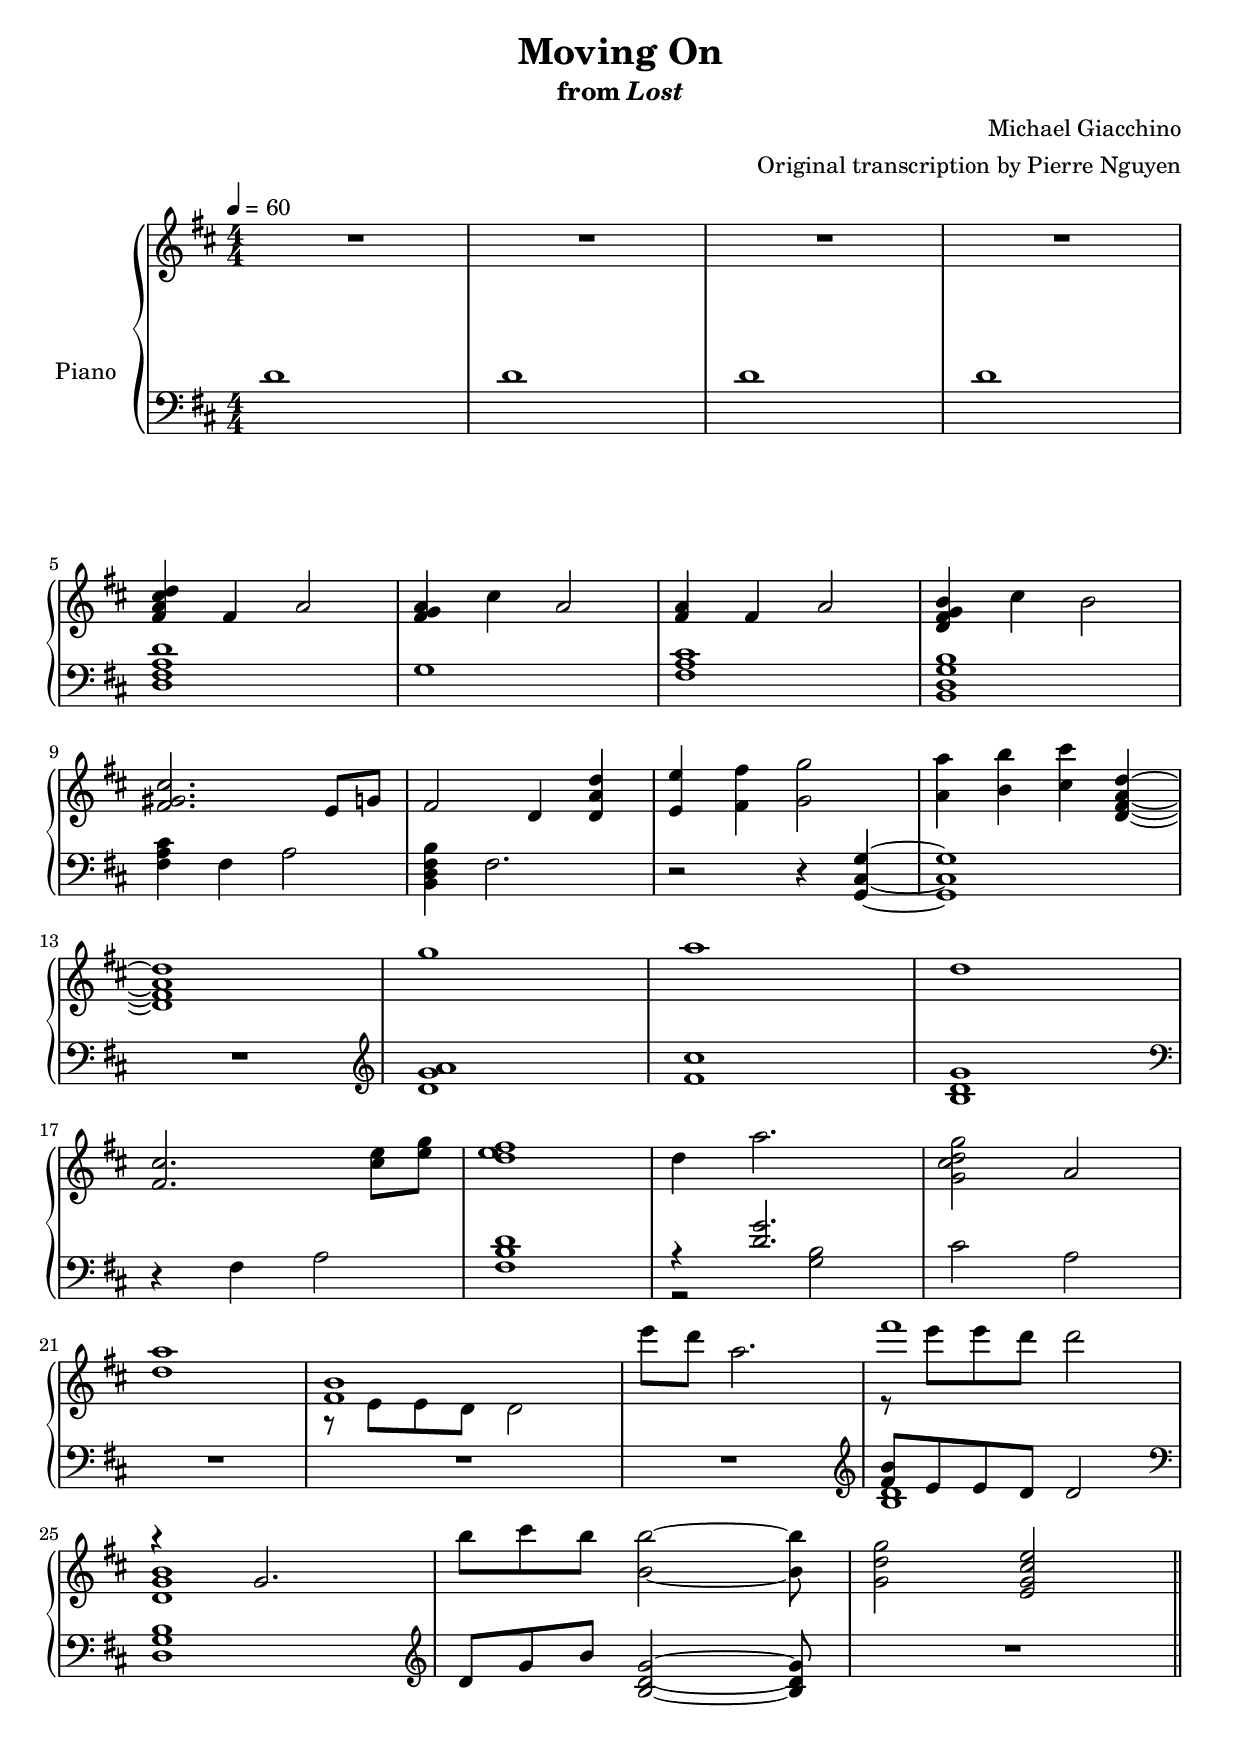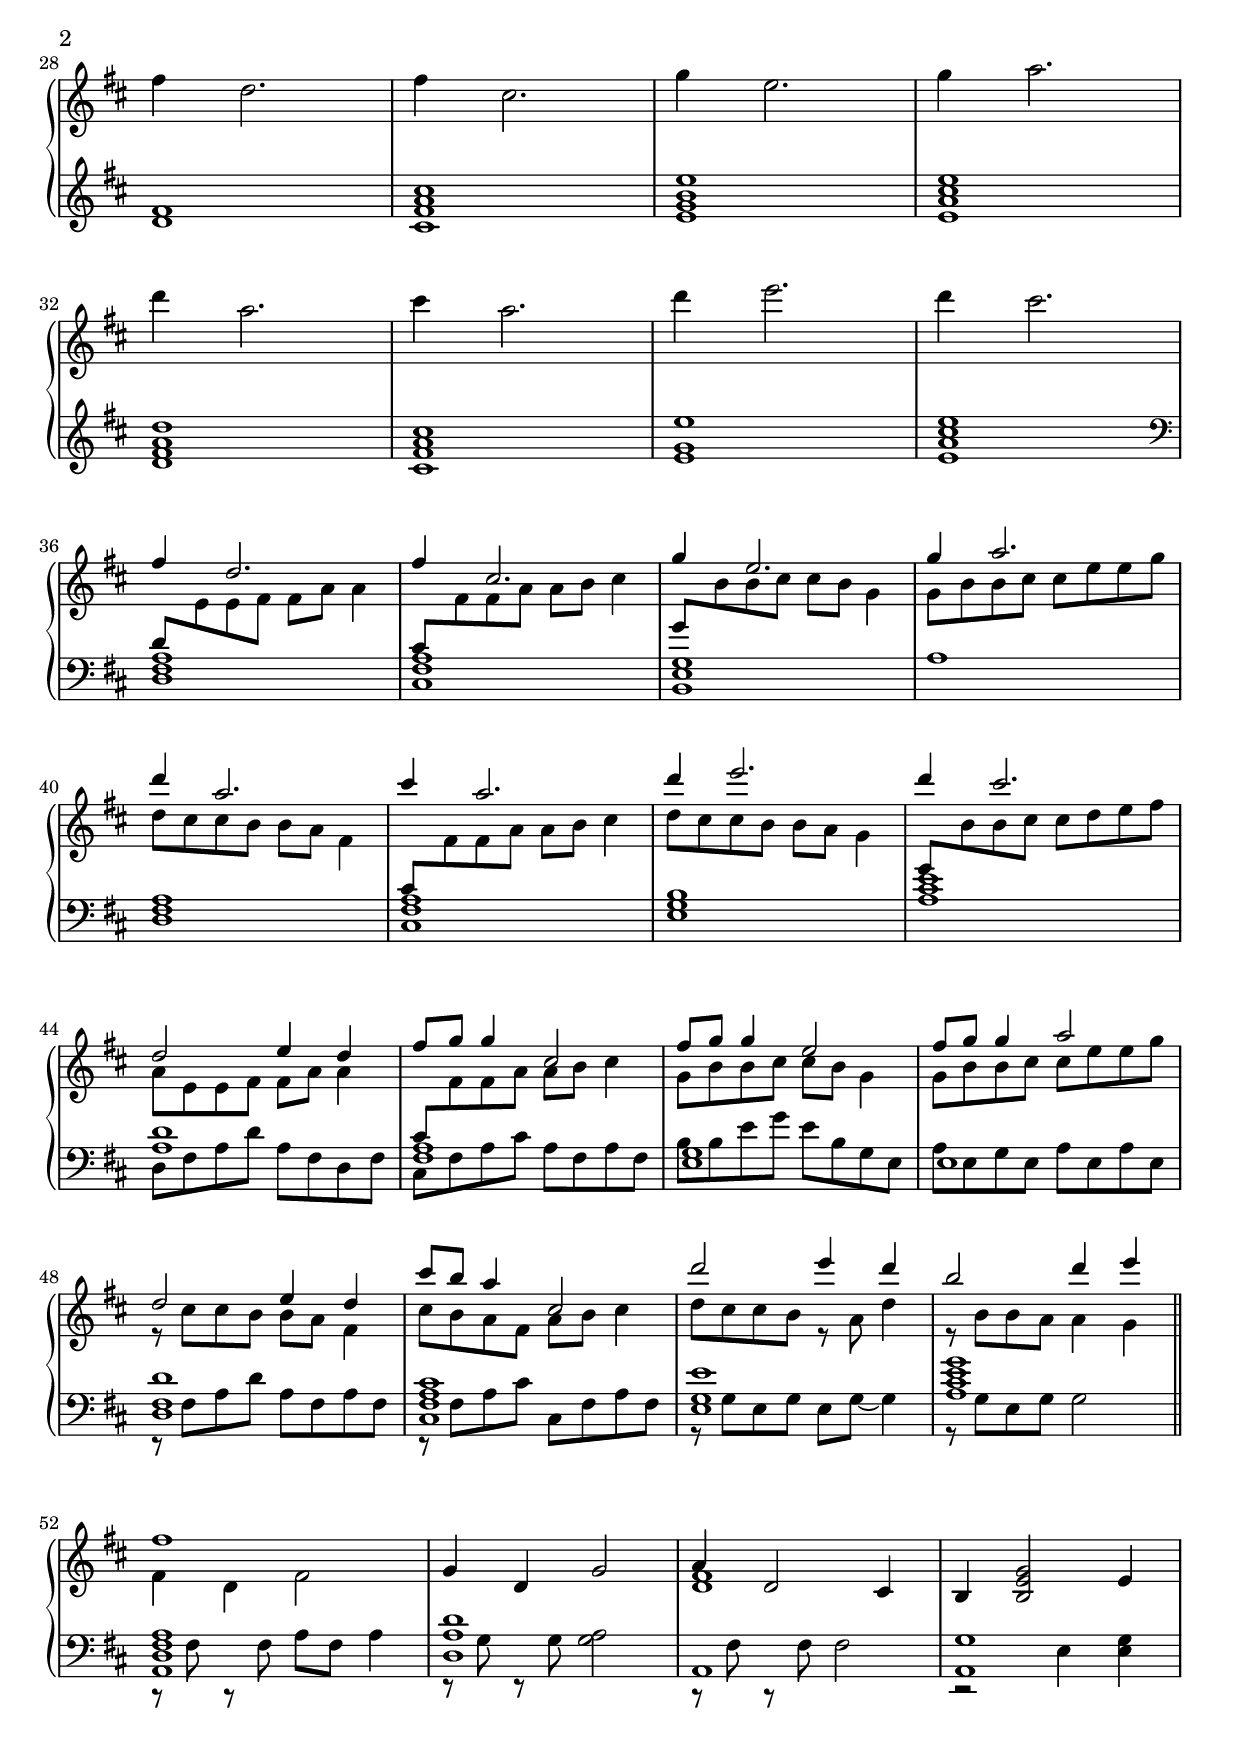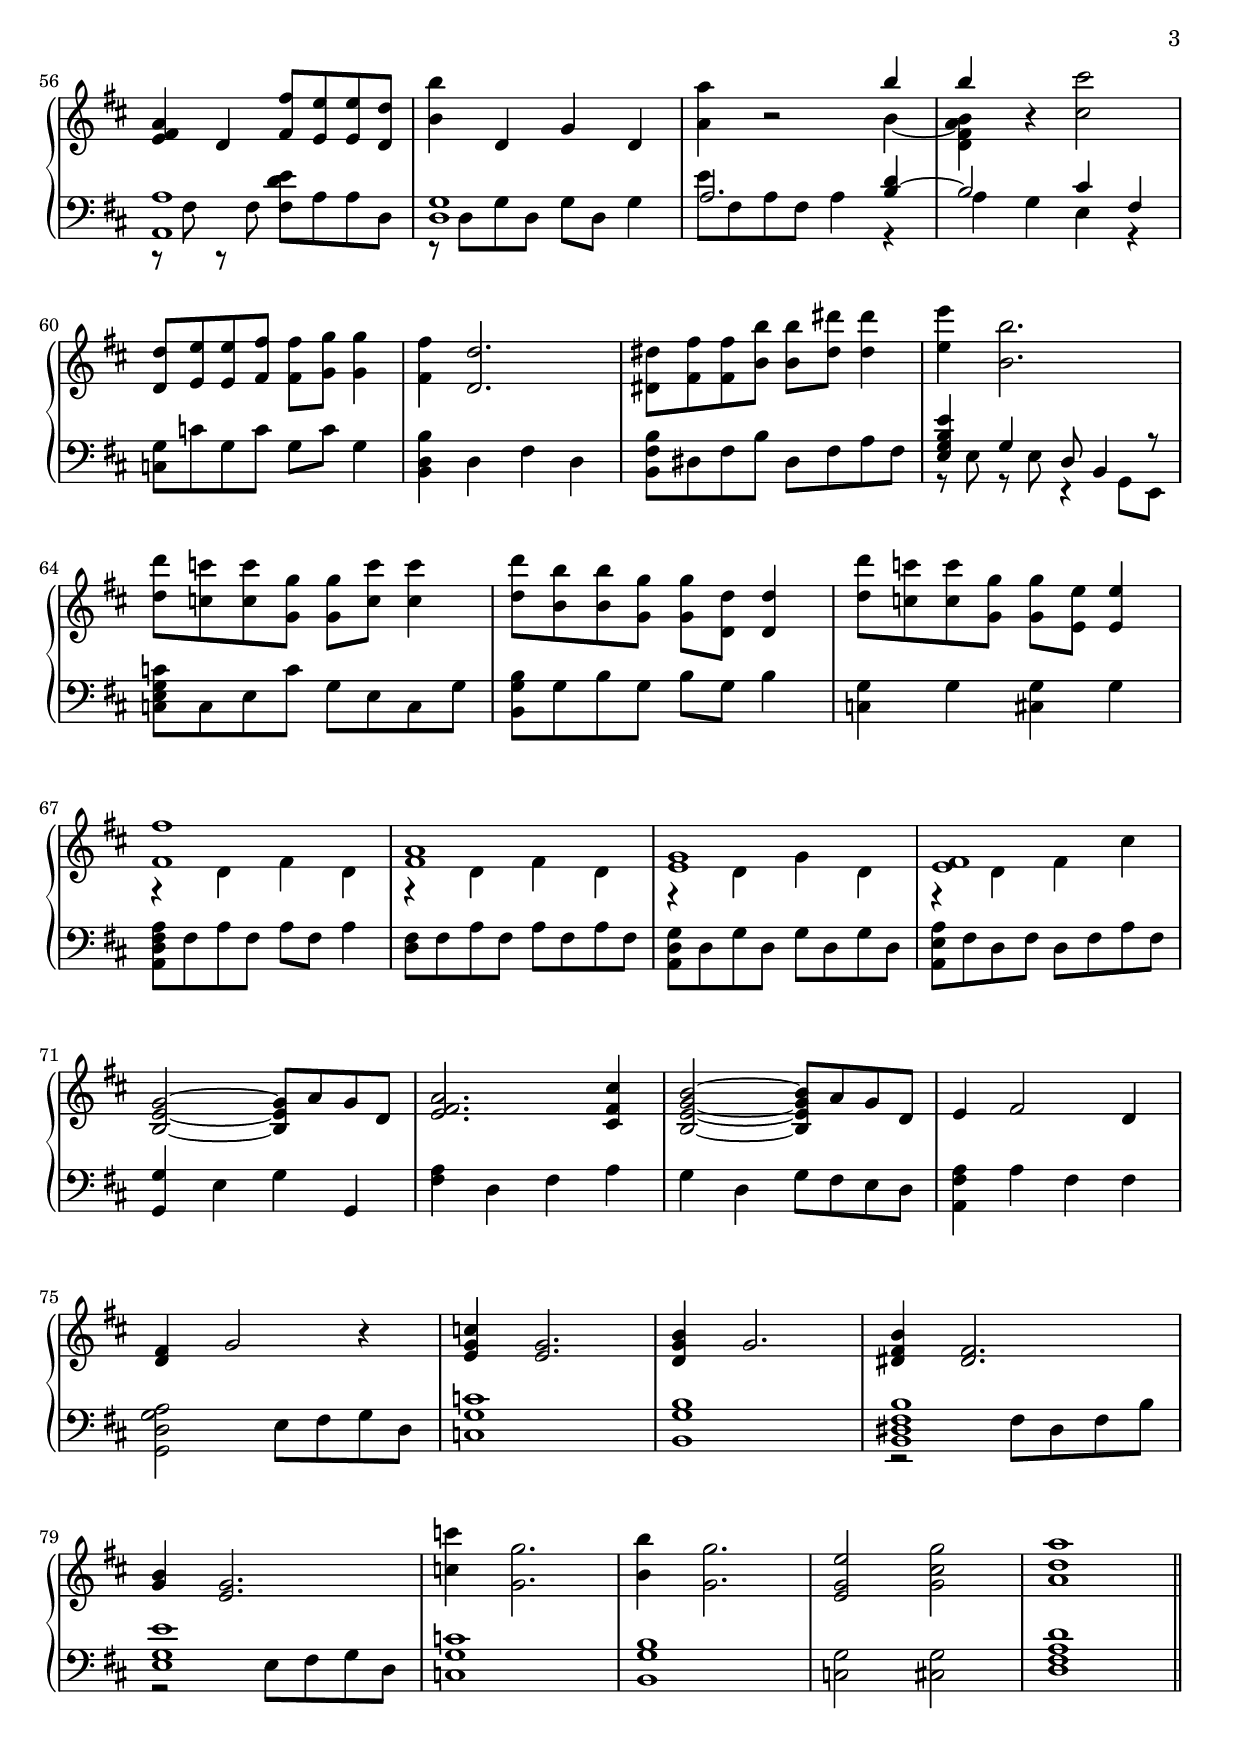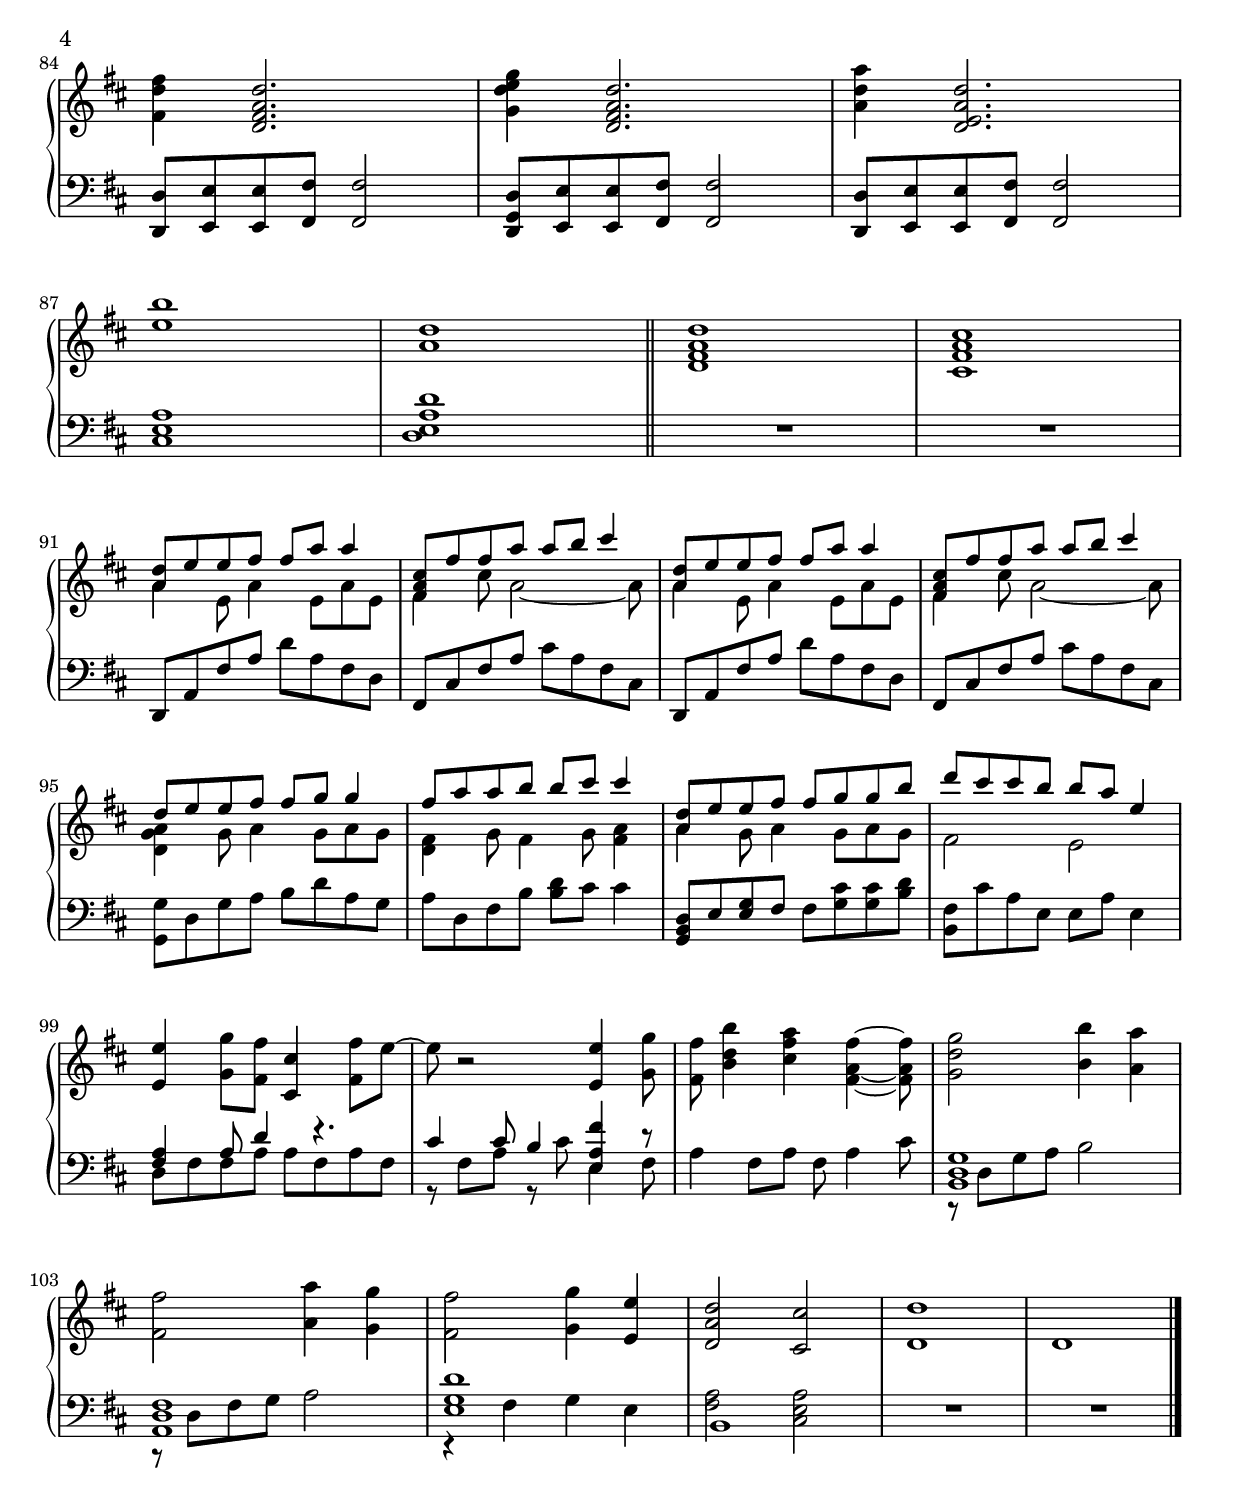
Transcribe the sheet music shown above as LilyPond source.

\version "2.12.2"

\header {
  title = "Moving On"
  subtitle = \markup { "from" \italic "Lost" }
  composer = "Michael Giacchino"
  arranger = "Original transcription by Pierre Nguyen"
}

global = {
  \tempo 4 = 60
  \key d \major
  \time 4/4
  \numericTimeSignature
  s1*27
  \bar "||"
  s1*24
  \bar "||"
  s1*32
  \bar "||"
  s1*5
  \bar "||"
  s1*19
  \bar "|."
}

upper = \relative c' {
  \clef treble
  R1*4
  \break

  <fis a cis d>4 fis a2
  <fis g a>4 cis' a2
  <fis a>4 fis a2
  <d, fis g b>4 cis' b2
  \break

  <fis gis cis>2. e8 g
  fis2 d4 <d a' d>
  <e e'> <fis fis'> <g g'>2
  <a a'>4 <b b'> <cis cis'> <d, fis a d>~
  \break

  <d fis a d>1
  g'
  a
  d,
  \break

  <fis, cis'>2. <cis' e>8 <e g>
  <d e fis>1
  d4 a'2.
  <g, cis d g>2 a
  \break

  <d a'>1
  <<
    { <fis, b> }
  \\
    { r8 e e d d2 }
  >>
  e''8 d a2.
  <<
    { fis'1 }
  \\
    { r8 e e d d2 }
  >>
  \break

  <<
    { r4 g,,2. }
  \\
    { <d g b>1 }
  >>
  b''8 cis b <b, b'>2~ <b b'>8
  <g d' g>2 <e g cis e>
  \break

  fis'4 d2.
  fis4 cis2.
  g'4 e2.
  g4 a2.
  \break

  d4 a2.
  cis4 a2.
  d4 e2.
  d4 cis2.
  \break

  <<
    {
      fis,4 d2.
      fis4 cis2.
      g'4 e2.
      g4 a2.
      \break

      d4 a2.
      cis4 a2.
      d4 e2.
      d4 cis2.
      \break

      d,2 e4 d
      fis8 g g4 cis,2
      fis8 g g4 e2
      fis8 g g4 a2
      \break

      d,2 e4 d
      cis'8 b a4 cis,2
      d'2 e4 d
      b2 d4 e
      \break

      fis,1
    }
  \\
    {
      \change Staff = "Staff_pfLower"
      \stemUp
      d,8
      \change Staff = "Staff_pfUpper"
      \stemDown
      e e fis fis a a4
      \change Staff = "Staff_pfLower"
      \stemUp
      cis,8
      \change Staff = "Staff_pfUpper"
      \stemDown
      fis fis a a b cis4
      \change Staff = "Staff_pfLower"
      \stemUp
      g8
      \change Staff = "Staff_pfUpper"
      \stemDown
      b b cis cis b g4
      g8 b b cis cis e e g

      d cis cis b b a fis4
      \change Staff = "Staff_pfLower"
      \stemUp
      cis8
      \change Staff = "Staff_pfUpper"
      \stemDown
      fis fis a a b cis4
      d8 cis cis b b a g4
      \change Staff = "Staff_pfLower"
      \stemUp
      g8
      \change Staff = "Staff_pfUpper"
      \stemDown
      b b cis cis d e fis

      a,8 e e fis fis a a4
      \change Staff = "Staff_pfLower"
      \stemUp
      cis,8
      \change Staff = "Staff_pfUpper"
      \stemDown
      fis fis a a b cis4
      g8 b b cis cis b g4
      g8 b b cis cis e e g

      r8 cis, cis b b a fis4
      cis'8 b a fis a b cis4
      d8 cis cis b r8 a d4
      r8 b b a a4 g

      fis d fis2
    }
  >>

  g4 d g2
  <<
    { a4 d,2 cis4 }
  \\
    { <d fis>1 }
  >>
  b4 <b e g>2 e4
  \break

  <e fis a>4 d <fis fis'>8 <e e'> <e e'> <d d'>
  <b' b'>4 d, g d
  <a' a'> r2
  <<
    {
      b'4 b4
    }
  \\
    {
      b,4~
      <d, fis a b>
    }
  >>
  r4 <cis' cis'>2
  \break

  <d, d'>8 <e e'> <e e'> <fis fis'> <fis fis'> <g g'> <g g'>4
  <fis fis'> <d d'>2.
  <dis dis'>8 <fis fis'> <fis fis'> <b b'> <b b'> <dis dis'> <dis dis'>4
  <e e'> <b b'>2.
  \break

  <d d'>8 <c c'> <c c'> <g g'> <g g'> <c c'> <c c'>4
  <d d'>8 <b b'> <b b'> <g g'> <g g'> <d d'> <d d'>4
  <d' d'>8 <c c'> <c c'> <g g'> <g g'> <e e'> <e e'>4
  \break

  <<
    {
      <fis fis'>1
      <fis a>
      <e g>
      <e fis>
    }
  \\
    {
      r4 d fis d
      r4 d fis d
      r4 d g d
      r4 d fis cis'
    }
  >>
  \break

  <b, e g>2~ <b e g>8 a' g d
  <e fis a>2. <cis fis cis'>4
  <b e g b>2~ <b e g b>8 a' g d
  e4 fis2 d4
  \break

  <d fis> g2 r4
  <e g c>4 <e g>2.
  <d g b>4 g2.
  <dis fis b>4 <dis fis>2.
  \break

  <g b>4 <e g>2.
  <c' c'>4 <g g'>2.
  <b b'>4 <g g'>2.
  <e g e'>2 <g cis g'>
  <a d a'>1
  \break

  <fis d' fis>4 <d fis a d>2.
  <g d' e g>4 <d fis a d>2.
  <a' d a'>4 <d, e a d>2.
  \break

  <e' b'>1
  <a, d>
  <d, fis a d>
  <cis fis a cis>
  \break

  <<
    {
      <a' d>8 e' e fis fis a a4
      <fis, a cis>8 fis' fis a a b cis4
      <a, d>8 e' e fis fis a a4
      <fis, a cis>8 fis' fis a a b cis4
      \break

      d,8 e e fis fis g g4
      fis8 a a b b cis cis4
      <a, d>8 e' e fis fis g g b
      d cis cis b b a e4
      \break
    }
  \\
    {
      a,4 e8 a4 e8 a e
      fis4 cis'8 a2~ a8
      a4 e8 a4 e8 a e
      fis4 cis'8 a2~ a8
      <d, g a>4 g8 a4 g8 a g
      <d fis>4 g8 fis4 g8 <fis a>4
      a4 g8 a4 g8 a g
      fis2 e
    }
  >>

  <e e'>4 <g g'>8 <fis fis'> <cis cis'>4 <fis fis'>8 e'~
  e8 r2 <e, e'>4 <g g'>8
  <fis fis'> <b d b'>4 <cis fis a> <fis, a fis'>~ <fis a fis'>8

  <g d' g>2 <b b'>4 <a a'>
  \break
  <fis fis'>2 <a a'>4 <g g'>
  <fis fis'>2 <g g'>4 <e e'>
  <d a' d>2 <cis cis'>
  <d d'>1
  d
}

lower = \relative c' {
  \clef bass
  d1
  d
  d
  d

  <d, fis a d>
  g1
  <fis a cis>
  <b, d g b>

  <fis' a cis>4 fis a2
  <b, d fis b>4 fis'2.
  r2 r4 <g, cis g'>~
  <g cis g'>1

  R1
  \clef treble
  <d'' g a>
  <fis cis'>
  <b, d g>
  \clef bass

  r4 fis a2
  <fis b d>1
  <<
    { r4 <d' g>2. }
  \\
    { r2 <g, b>2 }
  >>
  cis a

  R1*3
  \clef treble
  <<
    { <fis' b>8 e e d d2 }
  \\
    { <b d>1 }
  >>

  \clef bass
  <d, g b>1
  \clef treble
  d'8 g b <b, d g>2~ <b d g>8
  R1

  <d fis>1
  <cis fis a cis>
  <e g b e>
  <e a cis e>

  <d fis a d>
  <cis fis a cis>
  <e g e'>
  <e a cis e>
  \clef bass

  <d, fis a>
  <cis fis a>
  <b e g>
  a'

  <d, fis a>
  <cis fis a>
  <e g b>
  <a cis e>

  <<
    {
      <a d>
      <fis a>
      <e g>
      e

      <d fis d'>
      <cis fis a cis>
      <e g e'>
      <a cis e g>

      <a, d fis a>
      <d a' d>
      a
      <a g'>

      <a a'>
      <d g>
      a'2. <b~ d>4
      b2 cis4 fis,
    }
  \\
    {
      d8 fis a d a fis d fis
      cis fis a cis a fis a fis
      b b e g e b g e
      a e g e a e a e

      r8 fis a d a fis a fis
      r8 fis a cis cis, fis a fis
      r8 g e g e g~ g4 % XXX
      r8 g e g g2

      r8 fis r8 fis a fis a4
      r8 g r8 g <g a>2
      r8 fis r8 fis fis2
      r2 e4 <e g>

      r8 fis8 r8 fis <fis d' e> a a d,
      r8 d g d g d g4
      e'8 fis, a fis a4 r4
      a g e r4
    }
  >>

  <c g'>8 c' g c g c g4
  <b, d b'> d fis d
  <b fis' b>8 dis fis b dis, fis a fis
  <<
    {
      <e g b e>4 g d8 b4 r8
    }
  \\
    {
      r8 e r e r4 g,8 e
    }
  >>

  <c' e g c>8 c e c' g e c g'
  <b, g' b> g' b g b g b4
  <c, g'> g' <cis, g'> g'

  <a, d fis a>8 fis' a fis a fis a4
  <d, fis>8 fis a fis a fis a fis
  <a, d g> d g d g d g d
  <a e' a> fis' d fis d fis a fis

  <g, g'>4 e' g g,
  <fis' a> d fis a
  g d g8 fis e d
  <a fis' a>4 a' fis fis

  <g, d' g a>2 e'8 fis g d
  <c g' c>1
  <b g' b>
  <<
    {
      <b dis fis b>
      <e g e'>
    }
  \\
    {
      r2 fis8 dis fis b
      r2 e,8 fis g d
    }
  >>
  <c g' c>1
  <b g' b>
  <c g'>2 <cis g'>
  <d fis a d>1

  <d, d'>8 <e e'> <e e'> <fis fis'> <fis fis'>2
  <d g d'>8 <e e'> <e e'> <fis fis'> <fis fis'>2
  <d d'>8 <e e'> <e e'> <fis fis'> <fis fis'>2

  <cis' e a>1
  <d e a d>
  R1*2

  d,8 a' fis' a d a fis d
  fis, cis' fis a cis a fis cis
  d, a' fis' a d a fis d
  fis, cis' fis a cis a fis cis

  <g g'> d' g a b d a g
  a d, fis b <b d> cis cis4
  <g, b d>8 e' <e g> fis fis <g cis> <g cis> <b d>
  <b, fis'> cis' a e e a e4

  <<
    {
      <fis a>4 a8 d4 r4.
      cis4 cis8 b4 <e, a fis'> r8
      s1
      <b d g>1
      <a d fis>
      <e' g d'>
      b
    }
  \\
    {
      d8 fis fis a a fis a fis
      r8 fis a r cis e,4 fis8
      a4 fis8 a fis a4 cis8
      r8 d, g a b2
      r8 d, fis g a2
      r4 fis g e
      <fis a>2 <cis e a>
    }
  >>
  R1*2
}

dynamics = {
}

pedal = {
}

\score {
  \new PianoStaff = "PianoStaff_pf" <<
    \set PianoStaff.instrumentName = #"Piano"
    \new Staff = "Staff_pfUpper" << \global \upper >>
    \new Dynamics = "Dynamics_pf" \dynamics
    \new Staff = "Staff_pfLower" << \global \lower >>
    \new Dynamics = "pedal" \pedal
  >>

  \layout {
    % define Dynamics context
    \context {
      \type "Engraver_group"
      \name Dynamics
      \alias Voice
      \consists "Output_property_engraver"
      \consists "Piano_pedal_engraver"
      \consists "Script_engraver"
      \consists "New_dynamic_engraver"
      \consists "Dynamic_align_engraver"
      \consists "Text_engraver"
      \consists "Skip_event_swallow_translator"
      \consists "Axis_group_engraver"

      % keep spanners and text in the middle
      \override DynamicLineSpanner #'Y-offset = #0
      \override TextScript #'Y-offset = #-0.5

      \override TextScript #'font-shape = #'italic
      \override VerticalAxisGroup #'minimum-Y-extent = #'(-1 . 1)
      \override DynamicText #'extra-spacing-width = #'(0 . 0)

      % XXX: this seems to have no effect, so hairpins are still not
      % padded enough
      \override Hairpin #'bound-padding = #2.0
    }
    % modify PianoStaff context to accept Dynamics context
    \context {
      \PianoStaff
      \accepts Dynamics
    }
  }
}

\score {
  \unfoldRepeats {
    \new PianoStaff = "PianoStaff_pf" <<
      \new Staff = "Staff_pfUpper" << \global \upper \dynamics \pedal >>
      \new Staff = "Staff_pfLower" << \global \lower \dynamics \pedal >>
    >>
  }
  \midi {
    % the following is a workaround to prevent multiple voices from being
    % lumped into the same channel, which would inhibit overlapping notes
    \context {
      \Staff \remove "Staff_performer"
    }
    \context {
      \Voice \consists "Staff_performer"
    }
  }
}
